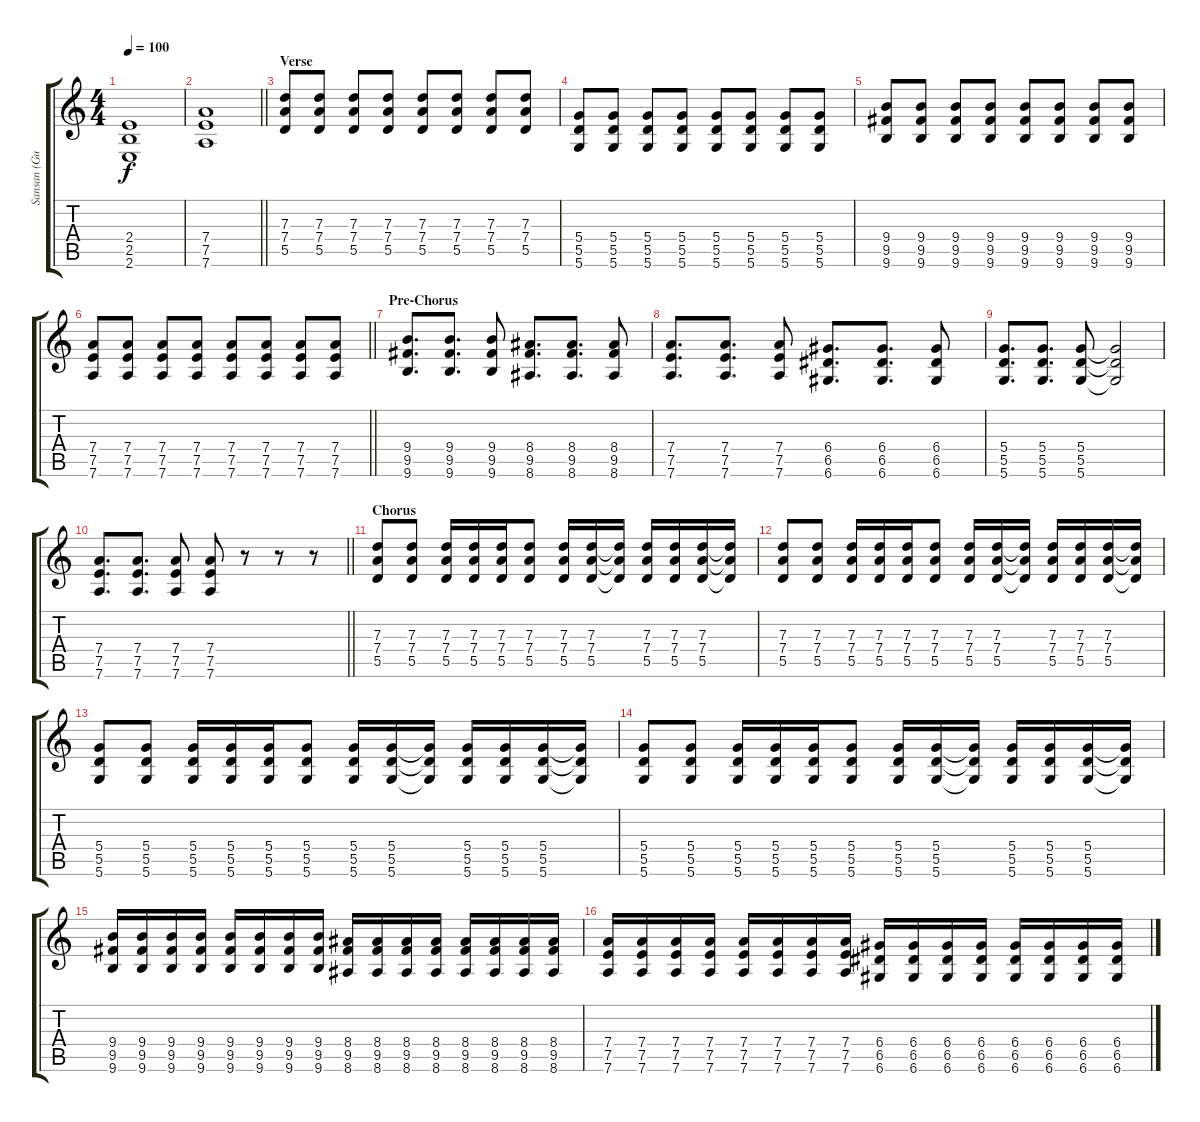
\track ("Sansan (Guitar)" "Sansan (Gu") {instrument distortionguitar}
\staff {score tabs}
\tuning (E4 B3 G3 D3 A2 D2) {hide}
\ts (4 4)
\tempo 100
\clef g2
\ks c
(2.4 2.5 2.6).1{dy f} |
\barLineRight lightlight
(7.4 7.5 7.6).1 |
\section ("" "Verse")
(7.3 7.4 5.5).8 (7.3 7.4 5.5).8 (7.3 7.4 5.5).8 (7.3 7.4 5.5).8 (7.3 7.4 5.5).8 (7.3 7.4 5.5).8 (7.3 7.4 5.5).8 (7.3 7.4 5.5).8 |
(5.4 5.5 5.6).8 (5.4 5.5 5.6).8 (5.4 5.5 5.6).8 (5.4 5.5 5.6).8 (5.4 5.5 5.6).8 (5.4 5.5 5.6).8 (5.4 5.5 5.6).8 (5.4 5.5 5.6).8 |
(9.4 9.5 9.6).8 (9.4 9.5 9.6).8 (9.4 9.5 9.6).8 (9.4 9.5 9.6).8 (9.4 9.5 9.6).8 (9.4 9.5 9.6).8 (9.4 9.5 9.6).8 (9.4 9.5 9.6).8 |
\barLineRight lightlight
(7.4 7.5 7.6).8 (7.4 7.5 7.6).8 (7.4 7.5 7.6).8 (7.4 7.5 7.6).8 (7.4 7.5 7.6).8 (7.4 7.5 7.6).8 (7.4 7.5 7.6).8 (7.4 7.5 7.6).8 |
\section ("" "Pre-Chorus")
(9.4 9.5 9.6).8{d} (9.4 9.5 9.6).8{d} (9.4 9.5 9.6).8 (8.4 9.5 8.6).8{d} (8.4 9.5 8.6).8{d} (8.4 9.5 8.6).8 |
(7.4 7.5 7.6).8{d} (7.4 7.5 7.6).8{d} (7.4 7.5 7.6).8 (6.4 6.5 6.6).8{d} (6.4 6.5 6.6).8{d} (6.4 6.5 6.6).8 |
(5.4 5.5 5.6).8{d} (5.4 5.5 5.6).8{d} (5.4 5.5 5.6).8 (5.4{t} 5.5{t} 5.6{t}).2 |
\barLineRight lightlight
(7.4 7.5 7.6).8{d} (7.4 7.5 7.6).8{d} (7.4 7.5 7.6).8 (7.4 7.5 7.6).8 r.8 r.8 r.8 |
\section ("" "Chorus")
(7.3 7.4 5.5).8 (7.3 7.4 5.5).8 (7.3 7.4 5.5).16 (7.3 7.4 5.5).16 (7.3 7.4 5.5).16 (7.3 7.4 5.5).8 (7.3 7.4 5.5).16 (7.3 7.4 5.5).16 (7.3{t} 7.4{t} 5.5{t}).16 (7.3 7.4 5.5).16 (7.3 7.4 5.5).16 (7.3 7.4 5.5).16 (7.3{t} 7.4{t} 5.5{t}).16 |
(7.3 7.4 5.5).8 (7.3 7.4 5.5).8 (7.3 7.4 5.5).16 (7.3 7.4 5.5).16 (7.3 7.4 5.5).16 (7.3 7.4 5.5).8 (7.3 7.4 5.5).16 (7.3 7.4 5.5).16 (7.3{t} 7.4{t} 5.5{t}).16 (7.3 7.4 5.5).16 (7.3 7.4 5.5).16 (7.3 7.4 5.5).16 (7.3{t} 7.4{t} 5.5{t}).16 |
(5.4 5.5 5.6).8 (5.4 5.5 5.6).8 (5.4 5.5 5.6).16 (5.4 5.5 5.6).16 (5.4 5.5 5.6).16 (5.4 5.5 5.6).8 (5.4 5.5 5.6).16 (5.4 5.5 5.6).16 (5.4{t} 5.5{t} 5.6{t}).16 (5.4 5.5 5.6).16 (5.4 5.5 5.6).16 (5.4 5.5 5.6).16 (5.4{t} 5.5{t} 5.6{t}).16 |
(5.4 5.5 5.6).8 (5.4 5.5 5.6).8 (5.4 5.5 5.6).16 (5.4 5.5 5.6).16 (5.4 5.5 5.6).16 (5.4 5.5 5.6).8 (5.4 5.5 5.6).16 (5.4 5.5 5.6).16 (5.4{t} 5.5{t} 5.6{t}).16 (5.4 5.5 5.6).16 (5.4 5.5 5.6).16 (5.4 5.5 5.6).16 (5.4{t} 5.5{t} 5.6{t}).16 |
(9.4 9.5 9.6).16 (9.4 9.5 9.6).16 (9.4 9.5 9.6).16 (9.4 9.5 9.6).16 (9.4 9.5 9.6).16 (9.4 9.5 9.6).16 (9.4 9.5 9.6).16 (9.4 9.5 9.6).16 (8.4 9.5 8.6).16 (8.4 9.5 8.6).16 (8.4 9.5 8.6).16 (8.4 9.5 8.6).16 (8.4 9.5 8.6).16 (8.4 9.5 8.6).16 (8.4 9.5 8.6).16 (8.4 9.5 8.6).16 |
(7.4 7.5 7.6).16 (7.4 7.5 7.6).16 (7.4 7.5 7.6).16 (7.4 7.5 7.6).16 (7.4 7.5 7.6).16 (7.4 7.5 7.6).16 (7.4 7.5 7.6).16 (7.4 7.5 7.6).16 (6.4 6.5 6.6).16 (6.4 6.5 6.6).16 (6.4 6.5 6.6).16 (6.4 6.5 6.6).16 (6.4 6.5 6.6).16 (6.4 6.5 6.6).16 (6.4 6.5 6.6).16 (6.4 6.5 6.6).16
